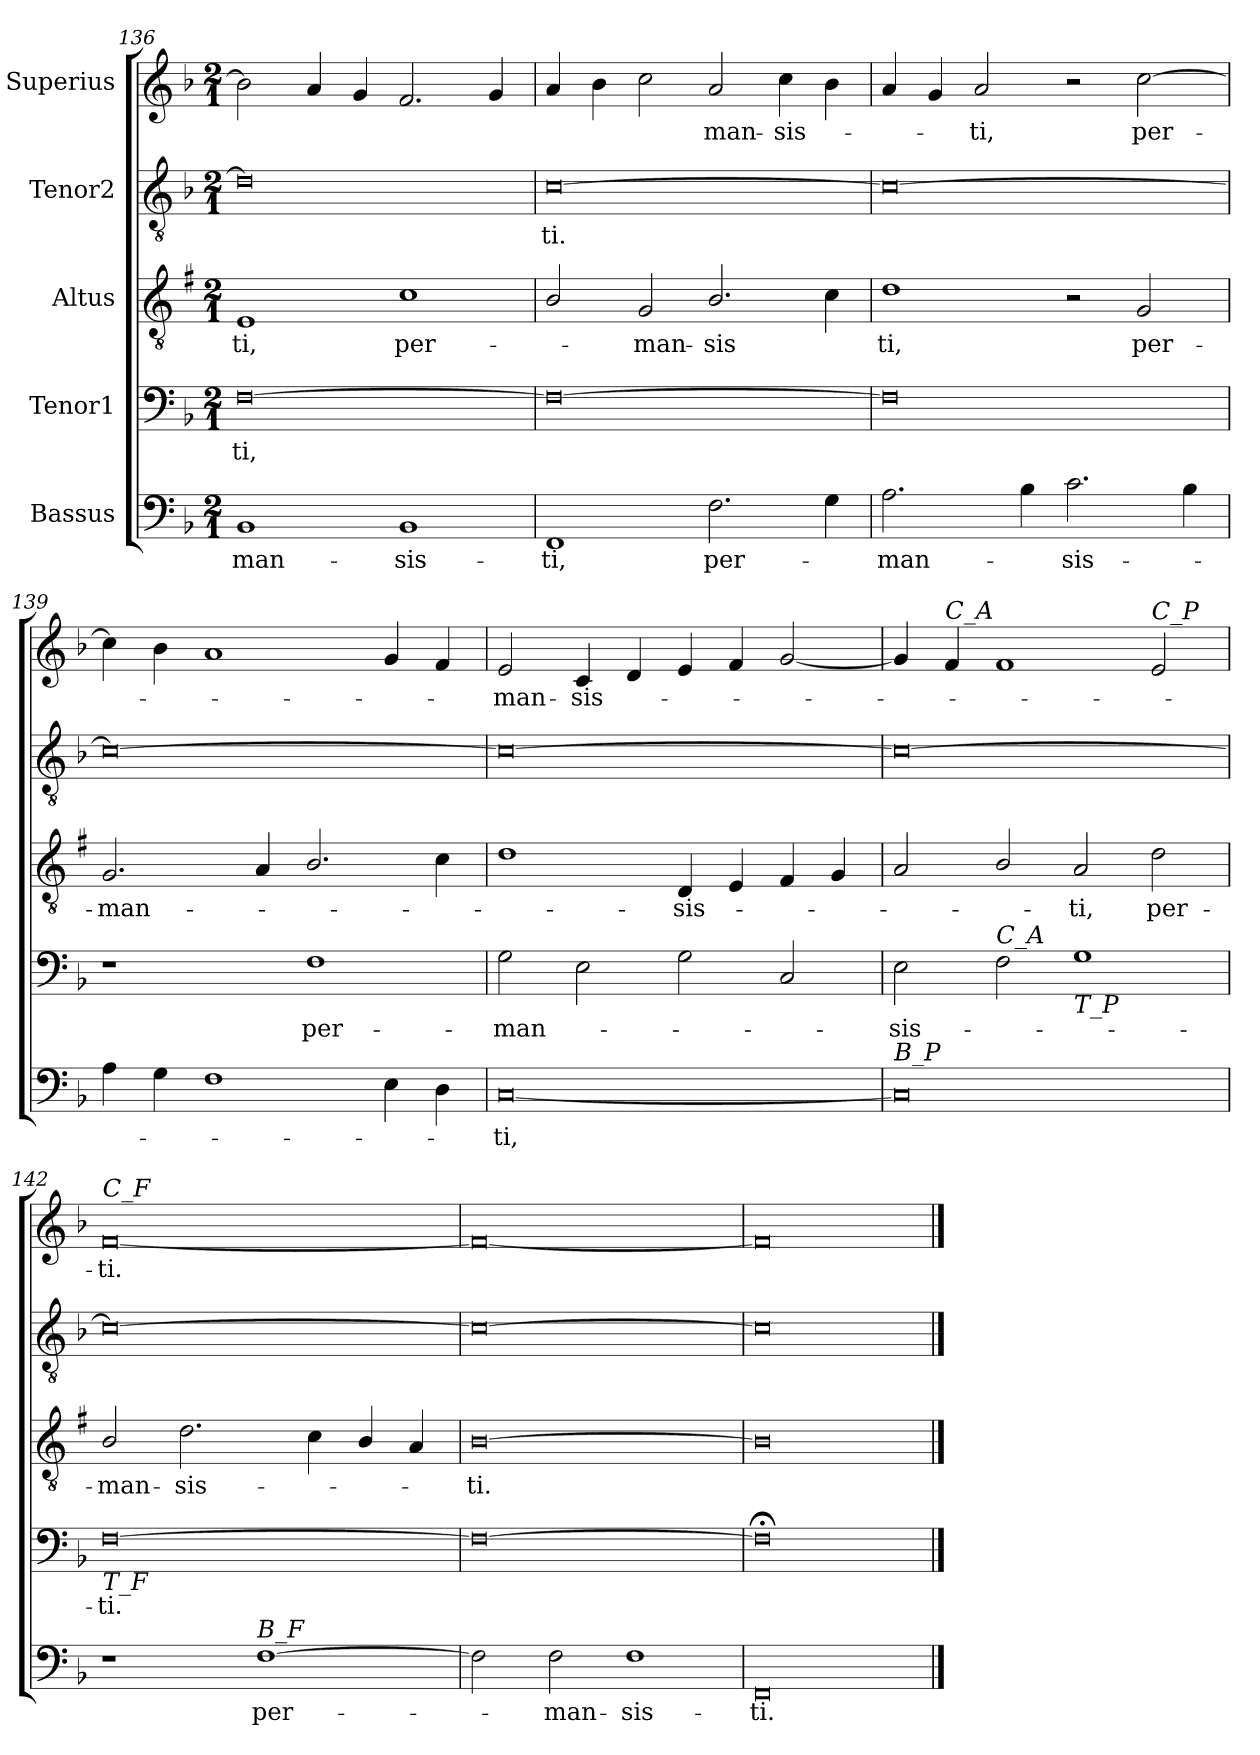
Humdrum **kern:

**kern	**text	**kern	**text	**kern	**text	**kern	**text	**kern	**text
*part5	*part5	*part4	*part4	*part3	*part3	*part2	*part2	*part1	*part1
*staff5	*staff5	*staff4	*staff4	*staff3	*staff3	*staff2	*staff2	*staff1	*staff1
*I"Bassus	*	*I"Tenor1	*	*I"Altus	*	*I"Tenor2	*	*I"Superius	*
*clefF4	*	*clefF4	*	*clefGv2	*	*clefGv2	*	*clefG2	*
*	*	*	*	*ITrd1c2	*	*	*	*	*
*k[b-]	*	*k[b-]	*	*k[b-]	*	*k[b-]	*	*k[b-]	*
*F:	*	*F:	*	*F:	*	*d:	*	*F:	*
*M2/1	*	*M2/1	*	*M2/1	*	*M2/1	*	*M2/1	*
=136	=136	=136	=136	=136	=136	=136	=136	=136	=136
!	!LO:LY:b	!	!LO:LY:b	!	!LO:LY:b	!	!	!	!
1BB-	-man-	[0F	-ti,	1D	-ti,	0d]	.	2b-\]	.
.	.	.	.	.	.	.	.	4a/	.
.	.	.	.	.	.	.	.	4g/	.
!	!LO:LY:b	!	!	!	!LO:LY:b	!	!	!	!
1BB-	-sis-	.	.	1B-	per-	.	.	2.f/	.
.	.	.	.	.	.	.	.	4g/	.
=137	=137	=137	=137	=137	=137	=137	=137	=137	=137
!	!LO:LY:b	!	!	!	!	!	!LO:LY:b	!	!
1FF	-ti,	0F_	.	2A/	.	[0c	-ti.	4a/	.
.	.	.	.	.	.	.	.	4b-\	.
!	!	!	!	!	!LO:LY:b	!	!	!	!
.	.	.	.	2F/	-man-	.	.	2cc\	.
!	!LO:LY:b	!	!	!	!LO:LY:b	!	!	!	!LO:LY:b
2.F\	per-	.	.	2.A/	-sis	.	.	2a/	-man-
!	!	!	!	!	!	!	!	!	!LO:LY:b
.	.	.	.	.	.	.	.	4cc\	-sis-
4G\	.	.	.	4B-\	.	.	.	4b-\	.
=138	=138	=138	=138	=138	=138	=138	=138	=138	=138
!	!LO:LY:b	!	!	!	!LO:LY:b	!	!	!	!
2.A\	-man-	0F]	.	1c	ti,	0c_	.	4a/	.
.	.	.	.	.	.	.	.	4g/	.
!	!	!	!	!	!	!	!	!	!LO:LY:b
.	.	.	.	.	.	.	.	2a/	-ti,
4B-\	.	.	.	.	.	.	.	.	.
!	!LO:LY:b	!	!	!	!	!	!	!	!
2.c\	-sis-	.	.	2r	.	.	.	2r	.
!	!	!	!	!	!LO:LY:b	!	!	!	!LO:LY:b
.	.	.	.	2F/	per-	.	.	[2cc\	per-
4B-\	.	.	.	.	.	.	.	.	.
=139	=139	=139	=139	=139	=139	=139	=139	=139	=139
!	!	!	!	!	!LO:LY:b	!	!	!	!
4A\	.	1r	.	2.F/	-man-	0c_	.	4cc\]	.
4G\	.	.	.	.	.	.	.	4b-\	.
1F	.	.	.	.	.	.	.	1a	.
.	.	.	.	4G/	.	.	.	.	.
!	!	!	!LO:LY:b	!	!	!	!	!	!
.	.	1F	per-	2.A/	.	.	.	.	.
4E\	.	.	.	.	.	.	.	4g/	.
4D\	.	.	.	4B-\	.	.	.	4f/	.
=140	=140	=140	=140	=140	=140	=140	=140	=140	=140
!	!LO:LY:b	!	!LO:LY:b	!	!	!	!	!	!LO:LY:b
[0C	-ti,	2G\	-man-	1c	.	0c_	.	2e/	-man-
!	!	!	!	!	!	!	!	!	!LO:LY:b
.	.	2E\	.	.	.	.	.	4c/	-sis-
.	.	.	.	.	.	.	.	4d/	.
!	!	!	!	!	!LO:LY:b	!	!	!	!
.	.	2G\	.	4C/	-sis-	.	.	4e/	.
.	.	.	.	4D/	.	.	.	4f/	.
.	.	2C/	.	4E/	.	.	.	[2g/	.
.	.	.	.	4F/	.	.	.	.	.
=141	=141	=141	=141	=141	=141	=141	=141	=141	=141
!LO:TX:a:i:t=B_P	!	!	!	!	!	!	!	!	!
!	!	!	!LO:LY:b	!	!	!	!	!	!
0C]	.	2E\	-sis-	2G/	.	0c_	.	4g/]	.
!	!	!	!	!	!	!	!	!LO:TX:a:i:t=C_A	!
.	.	.	.	.	.	.	.	4f/	.
!	!	!LO:TX:a:i:t=C_A	!	!	!	!	!	!	!
.	.	2F\	.	2A/	.	.	.	1f	.
!	!	!LO:TX:b:i:t=T_P	!	!	!	!	!	!	!
!	!	!	!	!	!LO:LY:b	!	!	!	!
.	.	1G	.	2G/	-ti,	.	.	.	.
!	!	!	!	!	!	!	!	!LO:TX:a:i:t=C_P	!
!	!	!	!	!	!LO:LY:b	!	!	!	!
.	.	.	.	2c\	per-	.	.	2e/	.
=142	=142	=142	=142	=142	=142	=142	=142	=142	=142
!	!	!	!	!	!	!	!	!LO:TX:a:i:t=C_F	!
!	!	!LO:TX:b:i:t=T_F	!	!	!	!	!	!	!
!	!	!	!LO:LY:b	!	!LO:LY:b	!	!	!	!LO:LY:b
1r	.	[0F	-ti.	2A/	-man-	0c_	.	[0f	-ti.
!	!	!	!	!	!LO:LY:b	!	!	!	!
.	.	.	.	2.c\	-sis-	.	.	.	.
!LO:TX:a:i:t=B_F	!	!	!	!	!	!	!	!	!
!	!LO:LY:b	!	!	!	!	!	!	!	!
[1F	per-	.	.	.	.	.	.	.	.
.	.	.	.	4B-\	.	.	.	.	.
.	.	.	.	4A/	.	.	.	.	.
.	.	.	.	4G/	.	.	.	.	.
=143	=143	=143	=143	=143	=143	=143	=143	=143	=143
!	!	!	!	!	!LO:LY:b	!	!	!	!
2F\]	.	0F_	.	[0A	-ti.	0c_	.	0f_	.
!	!LO:LY:b	!	!	!	!	!	!	!	!
2F\	-man-	.	.	.	.	.	.	.	.
!	!LO:LY:b	!	!	!	!	!	!	!	!
1F	-sis-	.	.	.	.	.	.	.	.
=144	=144	=144	=144	=144	=144	=144	=144	=144	=144
!	!LO:LY:b	!	!	!	!	!	!	!	!
0FF	-ti.	0F;<]	.	0A]	.	0c]	.	0f]	.
==	==	==	==	==	==	==	==	==	==
*-	*-	*-	*-	*-	*-	*-	*-	*-	*-
